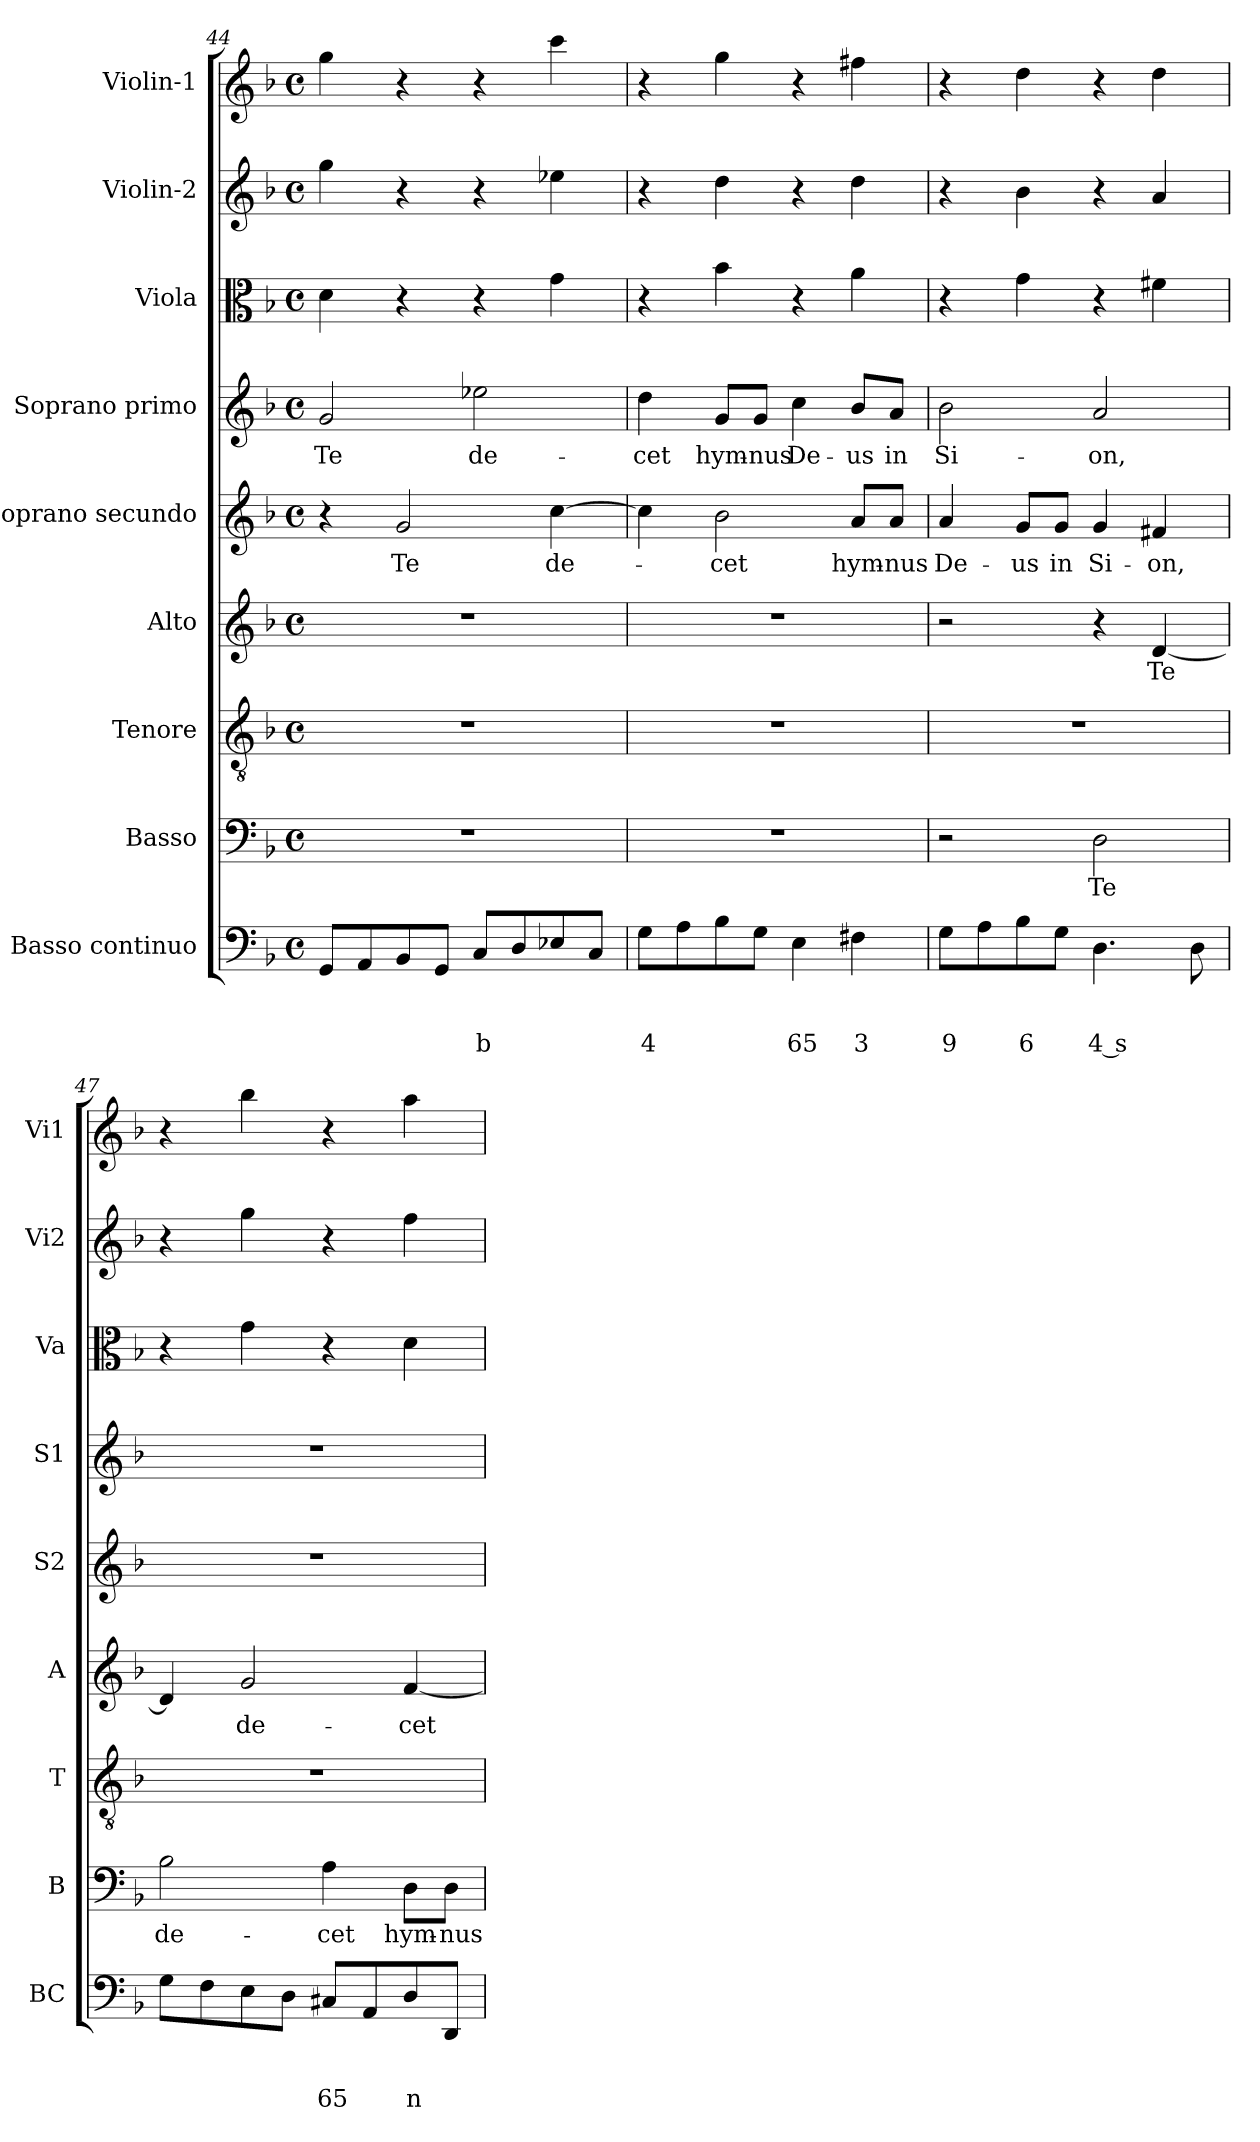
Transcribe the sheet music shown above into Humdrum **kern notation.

**kern	**text	**text	**text	**kern	**text	**kern	**kern	**text	**kern	**text	**kern	**text	**kern	**kern	**kern
*part9	*part9	*part9	*part9	*part8	*part8	*part7	*part6	*part6	*part5	*part5	*part4	*part4	*part3	*part2	*part1
*staff9	*staff9	*staff9	*staff9	*staff8	*staff8	*staff7	*staff6	*staff6	*staff5	*staff5	*staff4	*staff4	*staff3	*staff2	*staff1
*I"Basso continuo	*	*	*	*I"Basso	*	*I"Tenore	*I"Alto	*	*I"Soprano secundo	*	*I"Soprano primo	*	*I"Viola	*I"Violin-2	*I"Violin-1
*I'BC	*	*	*	*I'B	*	*I'T	*I'A	*	*I'S2	*	*I'S1	*	*I'Va	*I'Vi2	*I'Vi1
!!LO:LB:g=z
*clefF4	*	*	*	*clefF4	*	*clefGv2	*clefG2	*	*clefG2	*	*clefG2	*	*clefC3	*clefG2	*clefG2
*k[b-]	*	*	*	*k[b-]	*	*k[b-]	*k[b-]	*	*k[b-]	*	*k[b-]	*	*k[b-]	*k[b-]	*k[b-]
*F:	*	*	*	*F:	*	*F:	*F:	*	*F:	*	*F:	*	*F:	*F:	*F:
*M4/4	*	*	*	*M4/4	*	*M4/4	*M4/4	*	*M4/4	*	*M4/4	*	*M4/4	*M4/4	*M4/4
*met(c)	*	*	*	*met(c)	*	*met(c)	*met(c)	*	*met(c)	*	*met(c)	*	*met(c)	*met(c)	*met(c)
=44	=44	=44	=44	=44	=44	=44	=44	=44	=44	=44	=44	=44	=44	=44	=44
!	!	!	!	!	!	!	!	!	!	!	!	!LO:LY:b	!	!	!
8GG/L	.	.	.	1r	.	1r	1r	.	4r	.	2g/	Te	4d\	4gg\	4gg\
8AA/	.	.	.	.	.	.	.	.	.	.	.	.	.	.	.
!	!	!	!	!	!	!	!	!	!	!LO:LY:b	!	!	!	!	!
8BB-/	.	.	.	.	.	.	.	.	2g/	Te	.	.	4r	4r	4r
8GG/J	.	.	.	.	.	.	.	.	.	.	.	.	.	.	.
!	!	!	!LO:LY:b	!	!	!	!	!	!	!	!	!LO:LY:b	!	!	!
8C/L	.	.	b	.	.	.	.	.	.	.	2ee-X\	de-	4r	4r	4r
8D/	.	.	.	.	.	.	.	.	.	.	.	.	.	.	.
!	!	!	!	!	!	!	!	!	!	!LO:LY:b	!	!	!	!	!
8E-X/	.	.	.	.	.	.	.	.	[4cc\	de-	.	.	4g\	4ee-X\	4ccc\
8C/J	.	.	.	.	.	.	.	.	.	.	.	.	.	.	.
=45	=45	=45	=45	=45	=45	=45	=45	=45	=45	=45	=45	=45	=45	=45	=45
!	!	!	!LO:LY:b	!	!	!	!	!	!	!	!	!LO:LY:b	!	!	!
8G\L	.	.	4	1r	.	1r	1r	.	4cc\]	.	4dd\	-cet	4r	4r	4r
8A\	.	.	.	.	.	.	.	.	.	.	.	.	.	.	.
!	!	!	!	!	!	!	!	!	!	!LO:LY:b	!	!LO:LY:b	!	!	!
8B-\	.	.	.	.	.	.	.	.	2b-\	-cet	8g/L	hym-	4b-\	4dd\	4gg\
!	!	!	!	!	!	!	!	!	!	!	!	!LO:LY:b	!	!	!
8G\J	.	.	.	.	.	.	.	.	.	.	8g/J	-nus	.	.	.
!	!	!	!LO:LY:b	!	!	!	!	!	!	!	!	!LO:LY:b	!	!	!
4E\	.	.	65	.	.	.	.	.	.	.	4cc\	De-	4r	4r	4r
!	!	!	!LO:LY:b	!	!	!	!	!	!	!LO:LY:b	!	!LO:LY:b	!	!	!
4F#X\	.	.	3	.	.	.	.	.	8a/L	hym-	8b-/L	-us	4a\	4dd\	4ff#X\
!	!	!	!	!	!	!	!	!	!	!LO:LY:b	!	!LO:LY:b	!	!	!
.	.	.	.	.	.	.	.	.	8a/J	-nus	8a/J	in	.	.	.
=46	=46	=46	=46	=46	=46	=46	=46	=46	=46	=46	=46	=46	=46	=46	=46
!	!	!	!LO:LY:b	!	!	!	!	!	!	!LO:LY:b	!	!LO:LY:b	!	!	!
8G\L	.	.	9	2r	.	1r	2r	.	4a/	De-	2b-\	Si-	4r	4r	4r
8A\	.	.	.	.	.	.	.	.	.	.	.	.	.	.	.
!	!	!	!LO:LY:b	!	!	!	!	!	!	!LO:LY:b	!	!	!	!	!
8B-\	.	.	6	.	.	.	.	.	8g/L	-us	.	.	4g\	4b-\	4dd\
!	!	!	!	!	!	!	!	!	!	!LO:LY:b	!	!	!	!	!
8G\J	.	.	.	.	.	.	.	.	8g/J	in	.	.	.	.	.
!	!	!	!LO:LY:b	!	!LO:LY:b	!	!	!	!	!LO:LY:b	!	!LO:LY:b	!	!	!
4.D\	.	.	4 s	2D\	Te	.	4r	.	4g/	Si-	2a/	-on,	4r	4r	4r
!	!	!	!	!	!	!	!	!LO:LY:b	!	!LO:LY:b	!	!	!	!	!
.	.	.	.	.	.	.	[4d/	Te	4f#X/	-on,	.	.	4f#X\	4a/	4dd\
8D\	.	.	.	.	.	.	.	.	.	.	.	.	.	.	.
=47	=47	=47	=47	=47	=47	=47	=47	=47	=47	=47	=47	=47	=47	=47	=47
!	!	!	!	!	!LO:LY:b	!	!	!	!	!	!	!	!	!	!
8G\L	.	.	.	2B-\	de-	1r	4d/]	.	1r	.	1r	.	4r	4r	4r
8F\	.	.	.	.	.	.	.	.	.	.	.	.	.	.	.
!	!	!	!	!	!	!	!	!LO:LY:b	!	!	!	!	!	!	!
8E\	.	.	.	.	.	.	2g/	de-	.	.	.	.	4g\	4gg\	4bb-\
8D\J	.	.	.	.	.	.	.	.	.	.	.	.	.	.	.
!	!	!	!LO:LY:b	!	!LO:LY:b	!	!	!	!	!	!	!	!	!	!
8C#X/L	.	.	65	4A\	-cet	.	.	.	.	.	.	.	4r	4r	4r
8AA/	.	.	.	.	.	.	.	.	.	.	.	.	.	.	.
!	!	!	!LO:LY:b	!	!LO:LY:b	!	!	!LO:LY:b	!	!	!	!	!	!	!
8D/	.	.	n	8D\L	hym-	.	[4f/	-cet	.	.	.	.	4d\	4ff\	4aa\
!	!	!	!	!	!LO:LY:b	!	!	!	!	!	!	!	!	!	!
8DD/J	.	.	.	8D\J	-nus	.	.	.	.	.	.	.	.	.	.
=	=	=	=	=	=	=	=	=	=	=	=	=	=	=	=
*-	*-	*-	*-	*-	*-	*-	*-	*-	*-	*-	*-	*-	*-	*-	*-
